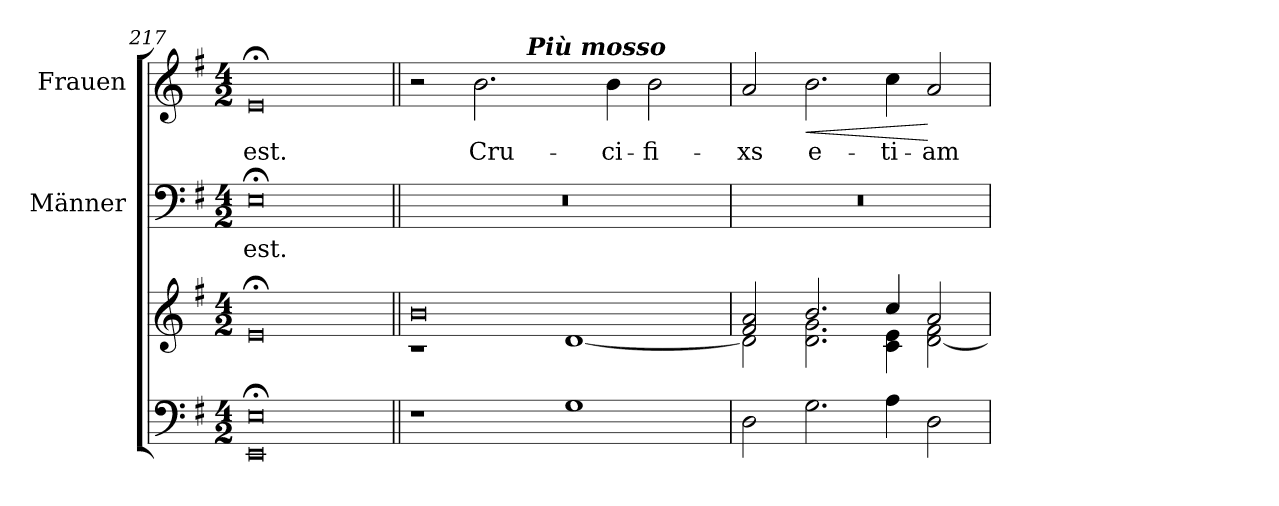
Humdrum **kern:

**kern	**kern	**kern	**text	**kern	**text	**dynam
*part3	*part3	*part2	*part2	*part1	*part1	*part1
*staff4	*staff3	*staff2	*staff2	*staff1	*staff1	*staff1
*	*	*I"Männer	*	*I"Frauen	*	*
*clefF4	*clefG2	*clefF4	*	*clefG2	*	*
*k[f#]	*k[f#]	*k[f#]	*	*k[f#]	*	*
*G:	*G:	*G:	*	*G:	*	*
*M4/2	*M4/2	*M4/2	*	*M4/2	*	*
=217	=217	=217	=217	=217	=217	=217
*^	*	*	*	*	*	*
!	!	!	!	!LO:LY:b	!	!LO:LY:b	!
0E;	0EE	0e;<	0E;<	est.	0e;<	est.	.
*v	*v	*	*	*	*	*	*
=218||	=218||	=218||	=218||	=218||	=218||	=218||
*	*^	*	*	*^	*	*
1r	0b	1rc	0r	.	2r	2ryy	.	.
!	!	!	!	!	!	!	!LO:LY:b	!
.	.	.	.	.	2.b\	4ryy	Cru-	.
.	.	.	.	.	.	32ryy	.	.
!	!	!	!	!	!	!LO:TX:a:Bi:t=Più mosso	!	!
.	.	.	.	.	.	1ryy	.	.
1G	.	[<1d	.	.	.	.	.	.
!	!	!	!	!	!	!	!LO:LY:b	!
.	.	.	.	.	4b\	.	-ci-	.
!	!	!	!	!	!	!	!LO:LY:b	!
.	.	.	.	.	2b\	.	-fi-	.
.	.	.	.	.	.	8..ryy	.	.
=219	=219	=219	=219	=219	=219	=219	=219	=219
!	!	!	!	!	!	!	!LO:LY:b	!
*	*	*	*	*	*v	*v	*	*
2D\	2f#/ 2a/	2d\]	0r	.	2a/	-xs	.
!	!	!	!	!	!	!LO:LY:b	!LO:HP:b
2.G\	2.b/	2.d\ 2.g\	.	.	2.b\	e-	<
!	!	!	!	!	!	!LO:LY:b	!
4A\	4cc/	4c\ 4e\	.	.	4cc\	-ti-	.
!	!	!	!	!	!	!LO:LY:b	!
2D\	2a/	[<2d\ 2f#\	.	.	2a/	-am	[
*	*v	*v	*	*	*	*	*
=	=	=	=	=	=	=
*-	*-	*-	*-	*-	*-	*-
